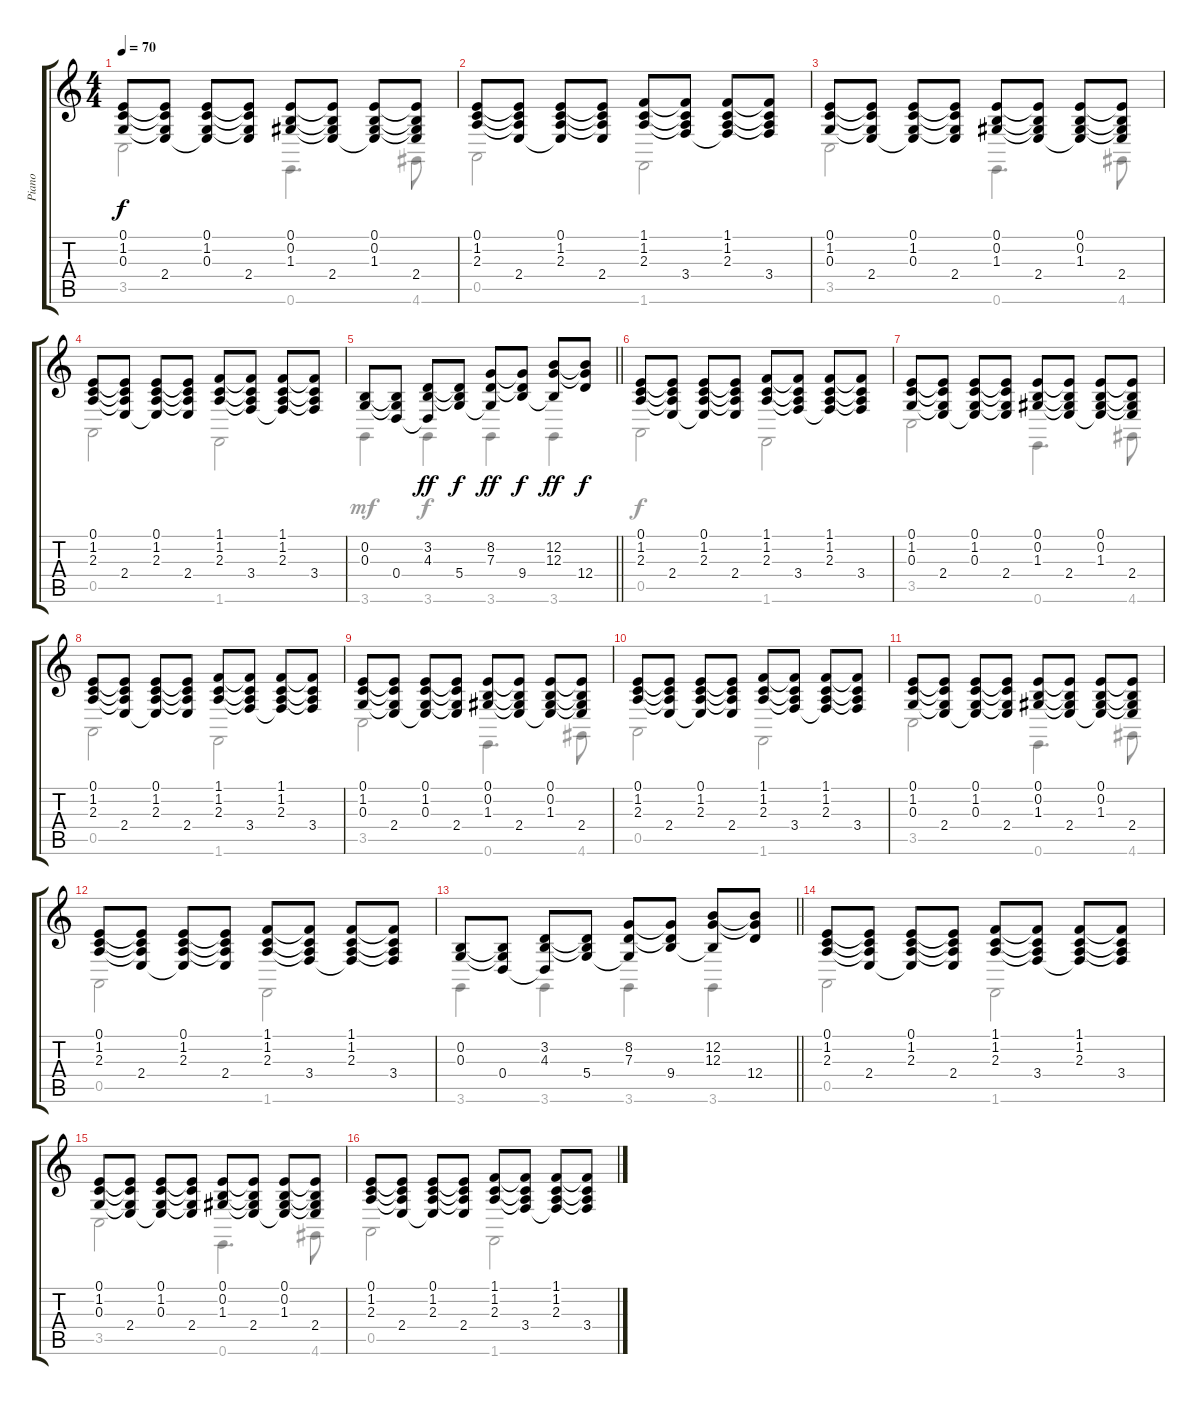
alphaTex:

\track ("Piano" "Piano") {instrument acousticgrandpiano}
\staff {score tabs}
\tuning (E4 B3 G3 D3 A2 E2) {hide}
\voice
\ts (4 4)
\tempo 70
\clef g2
\ks c
(0.1 1.2 0.3).8{dy f} (0.1{t} 1.2{t} 0.3{t} 2.4).8 (0.1 1.2 0.3 2.4{t}).8 (0.1{t} 1.2{t} 0.3{t} 2.4).8 (0.1 0.2 1.3).8 (0.1{t} 0.2{t} 1.3{t} 2.4).8 (0.1 0.2 1.3 2.4{t}).8 (0.1{t} 0.2{t} 1.3{t} 2.4).8 |
(0.1 1.2 2.3).8 (0.1{t} 1.2{t} 2.3{t} 2.4).8 (0.1 1.2 2.3 2.4{t}).8 (0.1{t} 1.2{t} 2.3{t} 2.4).8 (1.1 1.2 2.3).8 (1.1{t} 1.2{t} 2.3{t} 3.4).8 (1.1 1.2 2.3 3.4{t}).8 (1.1{t} 1.2{t} 2.3{t} 3.4).8 |
(0.1 1.2 0.3).8 (0.1{t} 1.2{t} 0.3{t} 2.4).8 (0.1 1.2 0.3 2.4{t}).8 (0.1{t} 1.2{t} 0.3{t} 2.4).8 (0.1 0.2 1.3).8 (0.1{t} 0.2{t} 1.3{t} 2.4).8 (0.1 0.2 1.3 2.4{t}).8 (0.1{t} 0.2{t} 1.3{t} 2.4).8 |
(0.1 1.2 2.3).8 (0.1{t} 1.2{t} 2.3{t} 2.4).8 (0.1 1.2 2.3 2.4{t}).8 (0.1{t} 1.2{t} 2.3{t} 2.4).8 (1.1 1.2 2.3).8 (1.1{t} 1.2{t} 2.3{t} 3.4).8 (1.1 1.2 2.3 3.4{t}).8 (1.1{t} 1.2{t} 2.3{t} 3.4).8 |
\barLineRight lightlight
(0.2 0.3).8 (0.2{t} 0.3{t} 0.4).8 (3.2 4.3 0.4{t}).8{dy ff} (3.2{t} 4.3{t} 5.4).8{dy f} (8.2 7.3 5.4{t}).8{dy ff} (8.2{t} 7.3{t} 9.4).8{dy f} (12.2 12.3 9.4{t}).8{dy ff} (12.2{t} 12.3{t} 12.4).8{dy f} |
(0.1 1.2 2.3).8 (0.1{t} 1.2{t} 2.3{t} 2.4).8 (0.1 1.2 2.3 2.4{t}).8 (0.1{t} 1.2{t} 2.3{t} 2.4).8 (1.1 1.2 2.3).8 (1.1{t} 1.2{t} 2.3{t} 3.4).8 (1.1 1.2 2.3 3.4{t}).8 (1.1{t} 1.2{t} 2.3{t} 3.4).8 |
(0.1 1.2 0.3).8 (0.1{t} 1.2{t} 0.3{t} 2.4).8 (0.1 1.2 0.3 2.4{t}).8 (0.1{t} 1.2{t} 0.3{t} 2.4).8 (0.1 0.2 1.3).8 (0.1{t} 0.2{t} 1.3{t} 2.4).8 (0.1 0.2 1.3 2.4{t}).8 (0.1{t} 0.2{t} 1.3{t} 2.4).8 |
(0.1 1.2 2.3).8 (0.1{t} 1.2{t} 2.3{t} 2.4).8 (0.1 1.2 2.3 2.4{t}).8 (0.1{t} 1.2{t} 2.3{t} 2.4).8 (1.1 1.2 2.3).8 (1.1{t} 1.2{t} 2.3{t} 3.4).8 (1.1 1.2 2.3 3.4{t}).8 (1.1{t} 1.2{t} 2.3{t} 3.4).8 |
(0.1 1.2 0.3).8 (0.1{t} 1.2{t} 0.3{t} 2.4).8 (0.1 1.2 0.3 2.4{t}).8 (0.1{t} 1.2{t} 0.3{t} 2.4).8 (0.1 0.2 1.3).8 (0.1{t} 0.2{t} 1.3{t} 2.4).8 (0.1 0.2 1.3 2.4{t}).8 (0.1{t} 0.2{t} 1.3{t} 2.4).8 |
(0.1 1.2 2.3).8 (0.1{t} 1.2{t} 2.3{t} 2.4).8 (0.1 1.2 2.3 2.4{t}).8 (0.1{t} 1.2{t} 2.3{t} 2.4).8 (1.1 1.2 2.3).8 (1.1{t} 1.2{t} 2.3{t} 3.4).8 (1.1 1.2 2.3 3.4{t}).8 (1.1{t} 1.2{t} 2.3{t} 3.4).8 |
(0.1 1.2 0.3).8 (0.1{t} 1.2{t} 0.3{t} 2.4).8 (0.1 1.2 0.3 2.4{t}).8 (0.1{t} 1.2{t} 0.3{t} 2.4).8 (0.1 0.2 1.3).8 (0.1{t} 0.2{t} 1.3{t} 2.4).8 (0.1 0.2 1.3 2.4{t}).8 (0.1{t} 0.2{t} 1.3{t} 2.4).8 |
(0.1 1.2 2.3).8 (0.1{t} 1.2{t} 2.3{t} 2.4).8 (0.1 1.2 2.3 2.4{t}).8 (0.1{t} 1.2{t} 2.3{t} 2.4).8 (1.1 1.2 2.3).8 (1.1{t} 1.2{t} 2.3{t} 3.4).8 (1.1 1.2 2.3 3.4{t}).8 (1.1{t} 1.2{t} 2.3{t} 3.4).8 |
\barLineRight lightlight
(0.2 0.3).8 (0.2{t} 0.3{t} 0.4).8 (3.2 4.3 0.4{t}).8 (3.2{t} 4.3{t} 5.4).8 (8.2 7.3 5.4{t}).8 (8.2{t} 7.3{t} 9.4).8 (12.2 12.3 9.4{t}).8 (12.2{t} 12.3{t} 12.4).8 |
(0.1 1.2 2.3).8 (0.1{t} 1.2{t} 2.3{t} 2.4).8 (0.1 1.2 2.3 2.4{t}).8 (0.1{t} 1.2{t} 2.3{t} 2.4).8 (1.1 1.2 2.3).8 (1.1{t} 1.2{t} 2.3{t} 3.4).8 (1.1 1.2 2.3 3.4{t}).8 (1.1{t} 1.2{t} 2.3{t} 3.4).8 |
(0.1 1.2 0.3).8 (0.1{t} 1.2{t} 0.3{t} 2.4).8 (0.1 1.2 0.3 2.4{t}).8 (0.1{t} 1.2{t} 0.3{t} 2.4).8 (0.1 0.2 1.3).8 (0.1{t} 0.2{t} 1.3{t} 2.4).8 (0.1 0.2 1.3 2.4{t}).8 (0.1{t} 0.2{t} 1.3{t} 2.4).8 |
(0.1 1.2 2.3).8 (0.1{t} 1.2{t} 2.3{t} 2.4).8 (0.1 1.2 2.3 2.4{t}).8 (0.1{t} 1.2{t} 2.3{t} 2.4).8 (1.1 1.2 2.3).8 (1.1{t} 1.2{t} 2.3{t} 3.4).8 (1.1 1.2 2.3 3.4{t}).8 (1.1{t} 1.2{t} 2.3{t} 3.4).8
\voice
\clef g2
\ottava regular
\simile none
\ks c
3.5.2{dy f} 0.6.4{d} 4.6.8 |
0.5.2 1.6.2 |
3.5.2 0.6.4{d} 4.6.8 |
0.5.2 1.6.2 |
\barLineRight lightlight
3.6.4{dy mf} 3.6.4{dy f} 3.6.4{dy ff} 3.6.4 |
0.5.2{dy f} 1.6.2 |
3.5.2 0.6.4{d} 4.6.8 |
0.5.2 1.6.2 |
3.5.2 0.6.4{d} 4.6.8 |
0.5.2 1.6.2 |
3.5.2 0.6.4{d} 4.6.8 |
0.5.2 1.6.2 |
\barLineRight lightlight
3.6.4 3.6.4 3.6.4 3.6.4 |
0.5.2 1.6.2 |
3.5.2 0.6.4{d} 4.6.8 |
0.5.2 1.6.2
